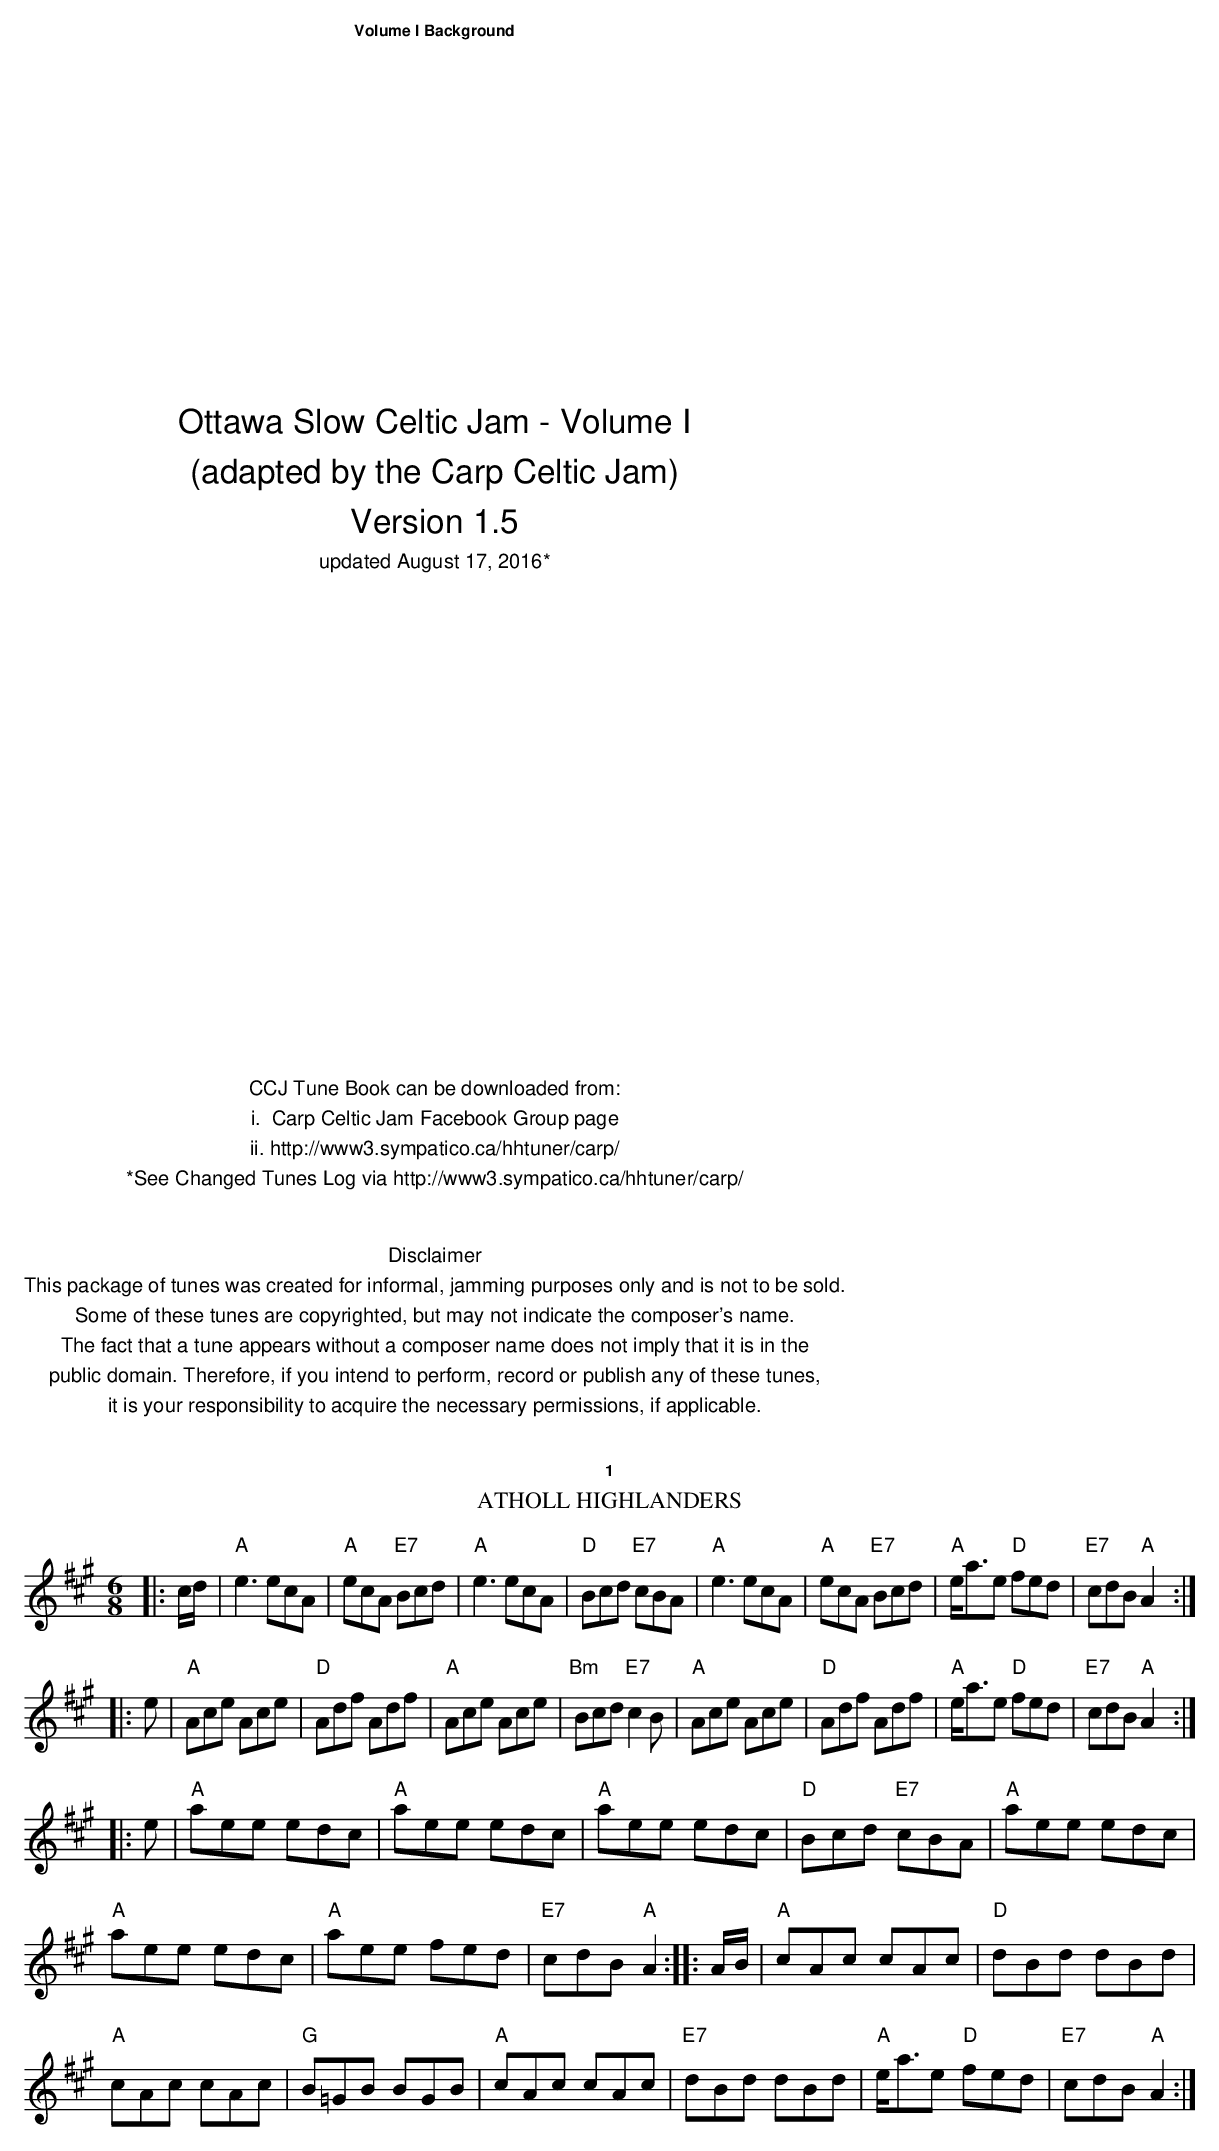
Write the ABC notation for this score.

X:1
T:Atholl Highlanders
M:6/8
K:A
|:c/2d/2|"A"e3 ecA|"A"ecA "E7"Bcd|"A"e3 ecA|"D"Bcd "E7"cBA|\
"A"e3 ecA|"A"ecA "E7"Bcd|"A"e/2a3/2e "D"fed|"E7"cdB "A"A2:|
|:e|"A"Ace Ace|"D"Adf Adf|"A"Ace Ace|"Bm"Bcd "E7"c2B|\
"A"Ace Ace|"D"Adf Adf|"A"e/2a3/2e "D"fed|"E7"cdB "A"A2:|
|:e|"A"aee edc|"A"aee edc|"A"aee edc|"D"Bcd "E7"cBA|\
"A"aee edc|
"A"aee edc|"A"aee fed|"E7"cdB "A"A2::\
A/2B/2|"A"cAc cAc|"D"dBd dBd|
"A"cAc cAc|"G"B=GB BGB|\
"A"cAc cAc|"E7"dBd dBd|"A"e/2a3/2e "D"fed|"E7"cdB "A"A2:|
